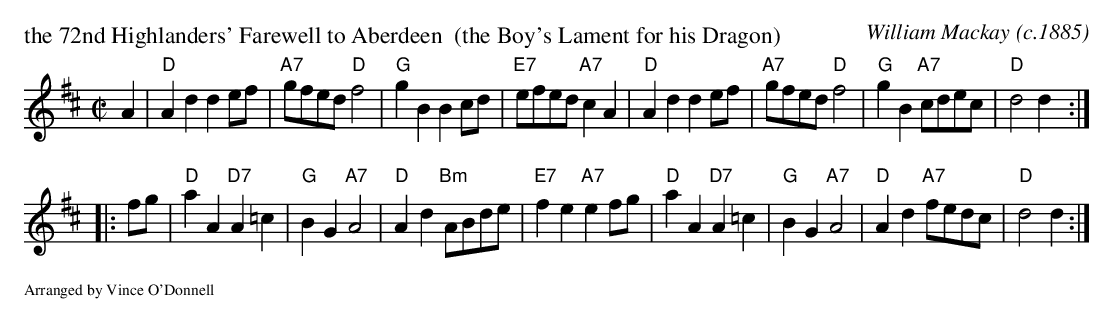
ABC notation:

X:1
P: the 72nd Highlanders' Farewell to Aberdeen  (the Boy's Lament for his Dragon)
C: William Mackay (c.1885)
M: C|
L: 1/8
K: D
A2 \
| "D"A2d2 d2ef | "A7"gfed "D"f4 | "G"g2B2 B2cd | "E7"efed "A7"c2A2 \
| "D"A2d2 d2ef | "A7"gfed "D"f4 | "G"g2B2 "A7"cdec | "D"d4 d2 :|
|: fg \
| "D"a2A2 "D7"A2=c2 | "G"B2G2 "A7"A4 | "D"A2d2 "Bm"ABde | "E7"f2e2 "A7"e2fg \
| "D"a2A2 "D7"A2=c2 | "G"B2G2 "A7"A4 | "D"A2d2 "A7"fedc | "D"d4 d2 :|
